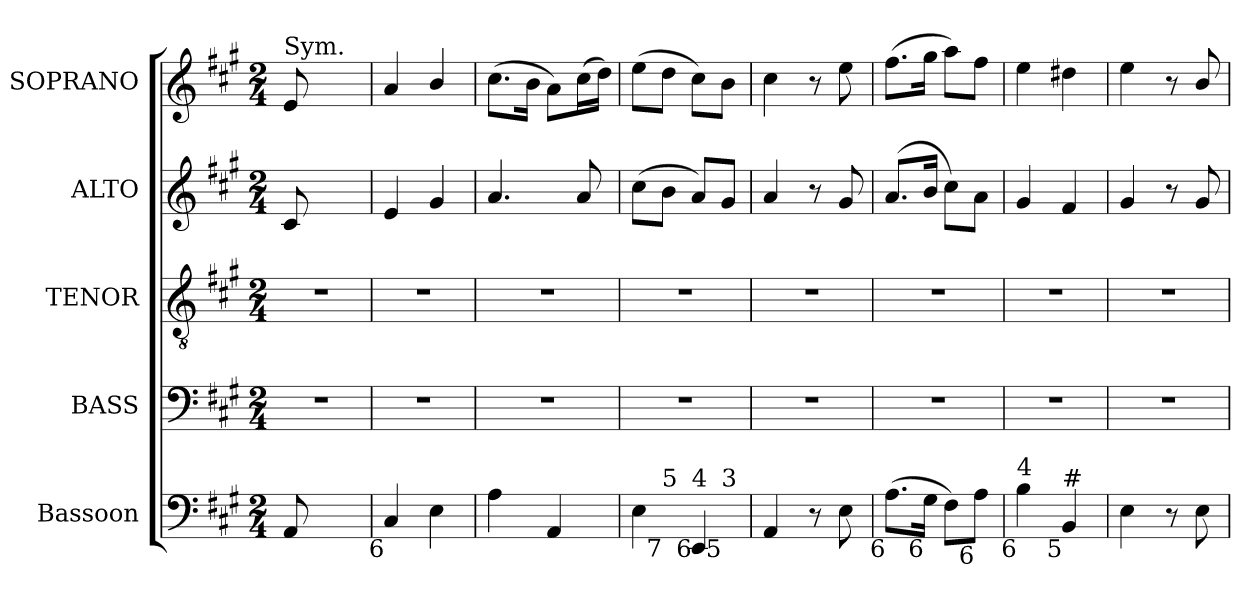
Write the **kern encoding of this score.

**kern	**kern	**kern	**kern	**kern
*part5	*part4	*part3	*part2	*part1
*staff5	*staff4	*staff3	*staff2	*staff1
*I"Bassoon	*I"BASS	*I"TENOR	*I"ALTO	*I"SOPRANO
*I'Bsn.	*I'B.	*I'T.	*I'A.	*I'S.
!!LO:PB:g=z
*clefF4	*clefF4	*clefGv2	*clefG2	*clefG2
*	*	*ITrd7c12	*	*
*k[f#c#g#]	*k[f#c#g#]	*k[f#c#g#]	*k[f#c#g#]	*k[f#c#g#]
*A:	*A:	*A:	*A:	*A:
*M2/4	*M2/4	*M2/4	*M2/4	*M2/4
=	=	=	=	=
!	!	!	!	!LO:TX:a:t=Sym.
!	!LO:N:vis=1	!LO:N:vis=1	!	!
8AAi/	2r	2r	8c#i/	8ei/
4.ryy	.	.	4.ryy	4.ryy
=1	=1	=1	=1	=1
!LO:TX:b:rj:t=6	!	!	!	!
!	!LO:N:vis=1	!LO:N:vis=1	!	!
4C#i/	2r	2r	4ei/	4ai/
4Ei\	.	.	4g#i/	4bi/
=2	=2	=2	=2	=2
!	!LO:N:vis=1	!LO:N:vis=1	!	!
4Ai\	2r	2r	4.ai/	(8.cc#i\L
.	.	.	.	16bi\Jk
4AAi/	.	.	.	8ai\L)
.	.	.	8ai/	(16cc#i\L
.	.	.	.	16ddi\JJ)
=3	=3	=3	=3	=3
!LO:TX:b:rj:t=8	!	!	!	!
!LO:TX:t=6	!	!	!	!
!	!LO:N:vis=1	!LO:N:vis=1	!	!
*^	*	*	*	*
*	*^	*	*	*	*
4Ei\	8ryy	4.ryy	2r	2r	(8cc#i\L	(8eei\L
!	!LO:TX:b:rj:t=7	!	!	!	!	!
!	!LO:TX:t=5	!	!	!	!	!
.	4.ryy	.	.	.	8bi\J	8ddi\J
!LO:TX:b:rj:t=6	!	!	!	!	!	!
!LO:TX:t=4	!	!	!	!	!	!
4EEi/	.	.	.	.	8ai/L)	8cc#i\L)
!	!	!LO:TX:b:rj:t=5	!	!	!	!
!	!	!LO:TX:t=3	!	!	!	!
.	.	8ryy	.	.	8g#i/J	8bi\J
=4	=4	=4	=4	=4	=4	=4
!	!	!	!LO:N:vis=1	!LO:N:vis=1	!	!
*v	*v	*v	*	*	*	*
4AAi/	2r	2r	4ai/	4cc#i\
8r	.	.	8r	8r
8Ei\	.	.	8g#i/	8eei\
=5	=5	=5	=5	=5
!LO:TX:b:rj:t=6	!	!	!	!
!	!LO:N:vis=1	!LO:N:vis=1	!	!
(8.Ai\L	2r	2r	(8.ai/L	(8.ff#i\L
!LO:TX:b:rj:t=6	!	!	!	!
16G#i\Jk	.	.	16bi/Jk	16gg#i\Jk
8F#i\L)	.	.	8cc#i\L)	8aai\L)
!LO:TX:b:rj:t=6	!	!	!	!
8Ai\J	.	.	8ai\J	8ff#i\J
=6	=6	=6	=6	=6
!LO:TX:b:rj:t=6	!	!	!	!
!LO:TX:t=4	!	!	!	!
!	!LO:N:vis=1	!LO:N:vis=1	!	!
4Bi\	2r	2r	4g#i/	4eei\
!LO:TX:b:rj:t=5	!	!	!	!
!LO:TX:t=#	!	!	!	!
4BBi/	.	.	4f#i/	4dd#Xi\
=7	=7	=7	=7	=7
!	!LO:N:vis=1	!LO:N:vis=1	!	!
4Ei\	2r	2r	4g#i/	4eei\
8r	.	.	8r	8r
8Ei\	.	.	8g#i/	8bi/
=	=	=	=	=
*-	*-	*-	*-	*-
